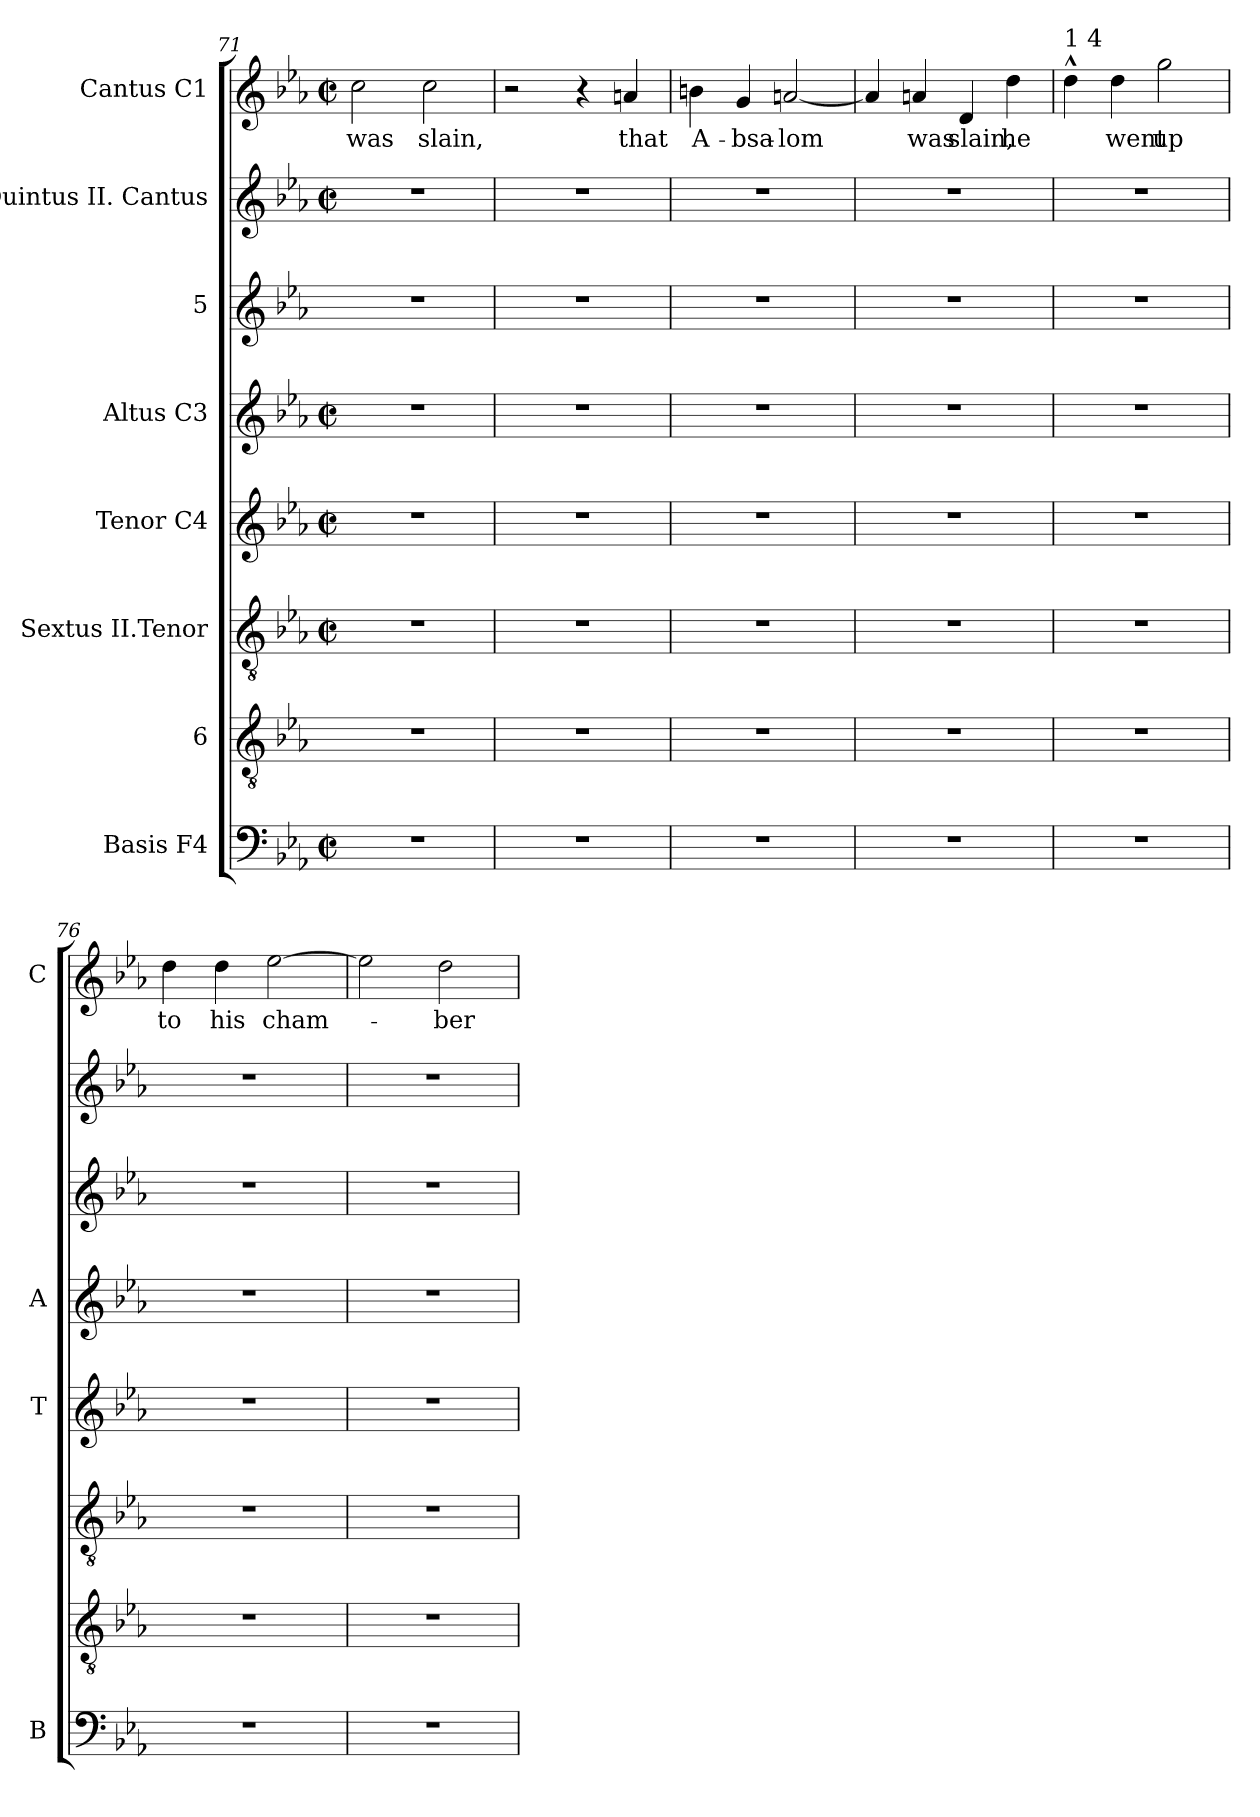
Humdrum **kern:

**kern	**kern	**kern	**kern	**kern	**kern	**kern	**kern	**text
*part8	*part7	*part6	*part5	*part4	*part3	*part2	*part1	*part1
*staff8	*staff7	*staff6	*staff5	*staff4	*staff3	*staff2	*staff1	*staff1
*I"Basis F4	*I"6	*I"Sextus II.Tenor	*I"Tenor C4	*I"Altus C3	*I"5	*I"Quintus II. Cantus	*I"Cantus C1	*
*I'B	*	*	*I'T	*I'A	*	*	*I'C	*
*clefF4	*clefGv2	*clefGv2	*clefG2	*clefG2	*clefG2	*clefG2	*clefG2	*
*k[b-e-a-]	*k[b-e-a-]	*k[b-e-a-]	*k[b-e-a-]	*k[b-e-a-]	*k[b-e-a-]	*k[b-e-a-]	*k[b-e-a-]	*
*E-:	*E-:	*E-:	*E-:	*E-:	*E-:	*E-:	*E-:	*
*M2/2	*	*M2/2	*M2/2	*M2/2	*	*M2/2	*M2/2	*
*met(c|)	*	*met(c|)	*met(c|)	*met(c|)	*	*met(c|)	*met(c|)	*
=71	=71	=71	=71	=71	=71	=71	=71	=71
!	!	!	!	!	!	!	!	!LO:LY:b
1r	1r	1r	1r	1r	1r	1r	2cc\	was
!	!	!	!	!	!	!	!	!LO:LY:b
.	.	.	.	.	.	.	2cc\	slain,
=72	=72	=72	=72	=72	=72	=72	=72	=72
1r	1r	1r	1r	1r	1r	1r	2r	.
.	.	.	.	.	.	.	4r	.
!	!	!	!	!	!	!	!	!LO:LY:b
.	.	.	.	.	.	.	4an/	that
=73	=73	=73	=73	=73	=73	=73	=73	=73
!	!	!	!	!	!	!	!	!LO:LY:b
1r	1r	1r	1r	1r	1r	1r	4bn\	A-
!	!	!	!	!	!	!	!	!LO:LY:b
.	.	.	.	.	.	.	4g/	-bsa-
!	!	!	!	!	!	!	!	!LO:LY:b:rj
.	.	.	.	.	.	.	[<2an/	-lom
=74	=74	=74	=74	=74	=74	=74	=74	=74
1r	1r	1r	1r	1r	1r	1r	4a/]	.
!	!	!	!	!	!	!	!	!LO:LY:b
.	.	.	.	.	.	.	4an/	was
!	!	!	!	!	!	!	!	!LO:LY:b
.	.	.	.	.	.	.	4d/	slain,
!	!	!	!	!	!	!	!	!LO:LY:b
.	.	.	.	.	.	.	4dd\	he
!!LO:LB:g=z
=75	=75	=75	=75	=75	=75	=75	=75	=75
!	!	!	!	!	!	!	!LO:TX:a:t=1 4	!
1r	1r	1r	1r	1r	1r	1r	4dd^^>\	.
!	!	!	!	!	!	!	!	!LO:LY:b
.	.	.	.	.	.	.	4dd\	went
!	!	!	!	!	!	!	!	!LO:LY:b
.	.	.	.	.	.	.	2gg\	up
=76	=76	=76	=76	=76	=76	=76	=76	=76
!	!	!	!	!	!	!	!	!LO:LY:b
1r	1r	1r	1r	1r	1r	1r	4dd\	to
!	!	!	!	!	!	!	!	!LO:LY:b
.	.	.	.	.	.	.	4dd\	his
!	!	!	!	!	!	!	!	!LO:LY:b
.	.	.	.	.	.	.	[>2ee-\	cham-
=77	=77	=77	=77	=77	=77	=77	=77	=77
1r	1r	1r	1r	1r	1r	1r	2ee-\]	.
!	!	!	!	!	!	!	!	!LO:LY:b
.	.	.	.	.	.	.	2dd\	-ber
=	=	=	=	=	=	=	=	=
*-	*-	*-	*-	*-	*-	*-	*-	*-
